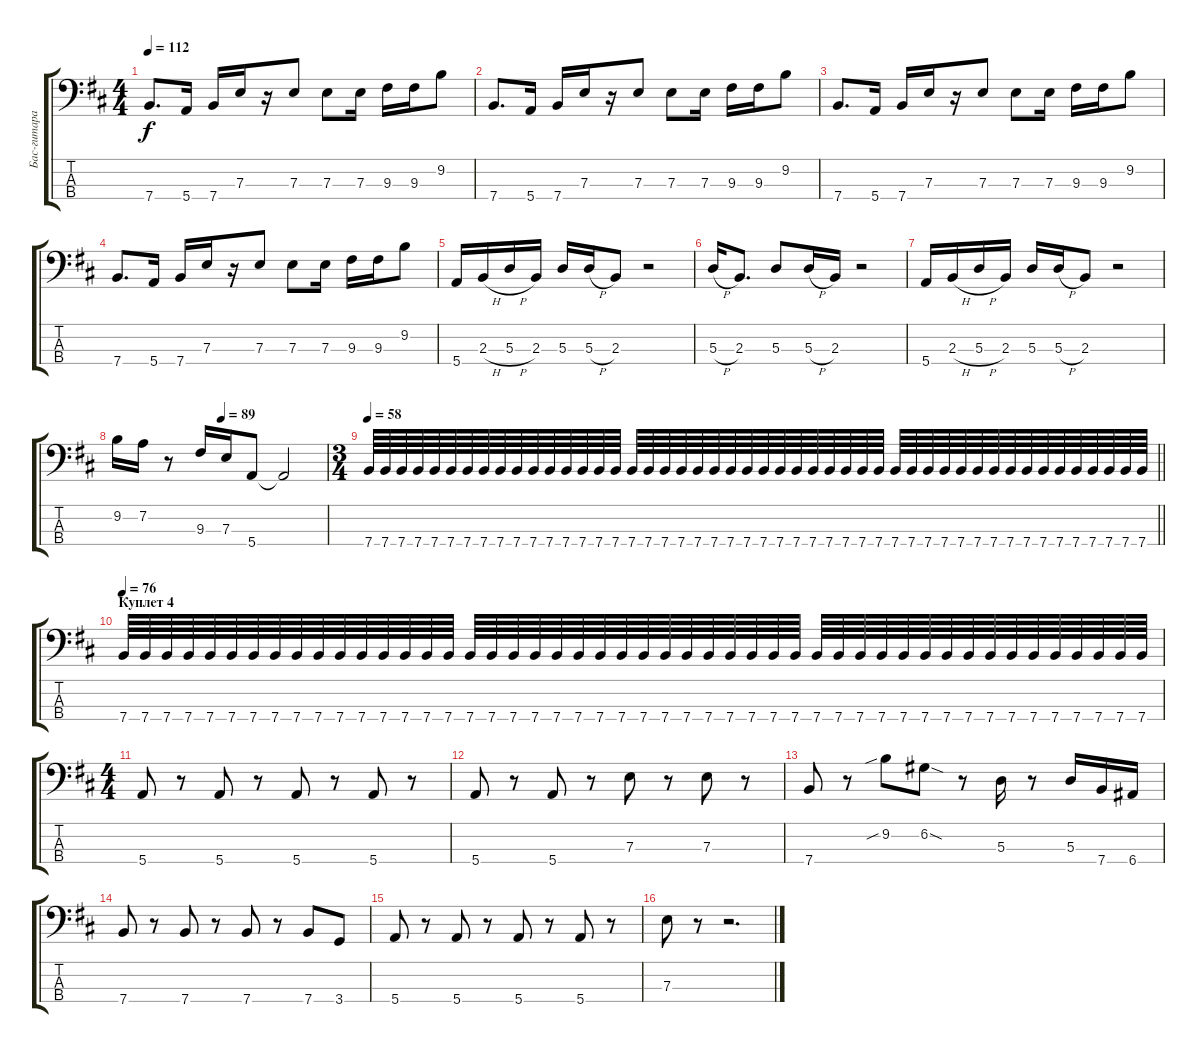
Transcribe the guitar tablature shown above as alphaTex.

\track ("Бас-гитара (Е.Маргулис)" "Бас-гитара") {instrument electricbassfinger}
\staff {score tabs}
\tuning (G2 D2 A1 E1) {hide}
\ts (4 4)
\tempo 112
\clef f4
\ks bminor
7.4.8{d dy f} 5.4.16 7.4.16 7.3.16 r.16 7.3.8 7.3.8 7.3.16 9.3.16 9.3.16 9.2.8 |
7.4.8{d} 5.4.16 7.4.16 7.3.16 r.16 7.3.8 7.3.8 7.3.16 9.3.16 9.3.16 9.2.8 |
7.4.8{d} 5.4.16 7.4.16 7.3.16 r.16 7.3.8 7.3.8 7.3.16 9.3.16 9.3.16 9.2.8 |
7.4.8{d} 5.4.16 7.4.16 7.3.16 r.16 7.3.8 7.3.8 7.3.16 9.3.16 9.3.16 9.2.8 |
5.4.16 2.3{h}.16 5.3{h}.16 2.3.16 5.3.16 5.3{h}.16 2.3.8 r.2 |
5.3{h}.16 2.3.8{d} 5.3.8 5.3{h}.16 2.3.16 r.2 |
5.4.16 2.3{h}.16 5.3{h}.16 2.3.16 5.3.16 5.3{h}.16 2.3.8 r.2 |
\tempo (89 0.5)
9.2.16 7.2.16 r.8 9.3.16 7.3.16 5.4.8 5.4{t}.2 |
\ts (3 4)
\tempo 58
\barLineRight lightlight
7.4.64 7.4.64 7.4.64 7.4.64 7.4.64 7.4.64 7.4.64 7.4.64 7.4.64 7.4.64 7.4.64 7.4.64 7.4.64 7.4.64 7.4.64 7.4.64 7.4.64 7.4.64 7.4.64 7.4.64 7.4.64 7.4.64 7.4.64 7.4.64 7.4.64 7.4.64 7.4.64 7.4.64 7.4.64 7.4.64 7.4.64 7.4.64 7.4.64 7.4.64 7.4.64 7.4.64 7.4.64 7.4.64 7.4.64 7.4.64 7.4.64 7.4.64 7.4.64 7.4.64 7.4.64 7.4.64 7.4.64 7.4.64 |
\section ("" "Куплет 4")
\tempo 76
7.4.64 7.4.64 7.4.64 7.4.64 7.4.64 7.4.64 7.4.64 7.4.64 7.4.64 7.4.64 7.4.64 7.4.64 7.4.64 7.4.64 7.4.64 7.4.64 7.4.64 7.4.64 7.4.64 7.4.64 7.4.64 7.4.64 7.4.64 7.4.64 7.4.64 7.4.64 7.4.64 7.4.64 7.4.64 7.4.64 7.4.64 7.4.64 7.4.64 7.4.64 7.4.64 7.4.64 7.4.64 7.4.64 7.4.64 7.4.64 7.4.64 7.4.64 7.4.64 7.4.64 7.4.64 7.4.64 7.4.64 7.4.64 |
\ts (4 4)
5.4.8 r.8 5.4.8 r.8 5.4.8 r.8 5.4.8 r.8 |
5.4.8 r.8 5.4.8 r.8 7.3.8 r.8 7.3.8 r.8 |
7.4.8 r.8 9.2{sib}.8 6.2{sod}.8 r.8 5.3.16 r.8 5.3.16 7.4.16 6.4.16 |
7.4.8 r.8 7.4.8 r.8 7.4.8 r.8 7.4.8 3.4.8 |
5.4.8 r.8 5.4.8 r.8 5.4.8 r.8 5.4.8 r.8 |
7.3.8 r.8 r.2{d}
